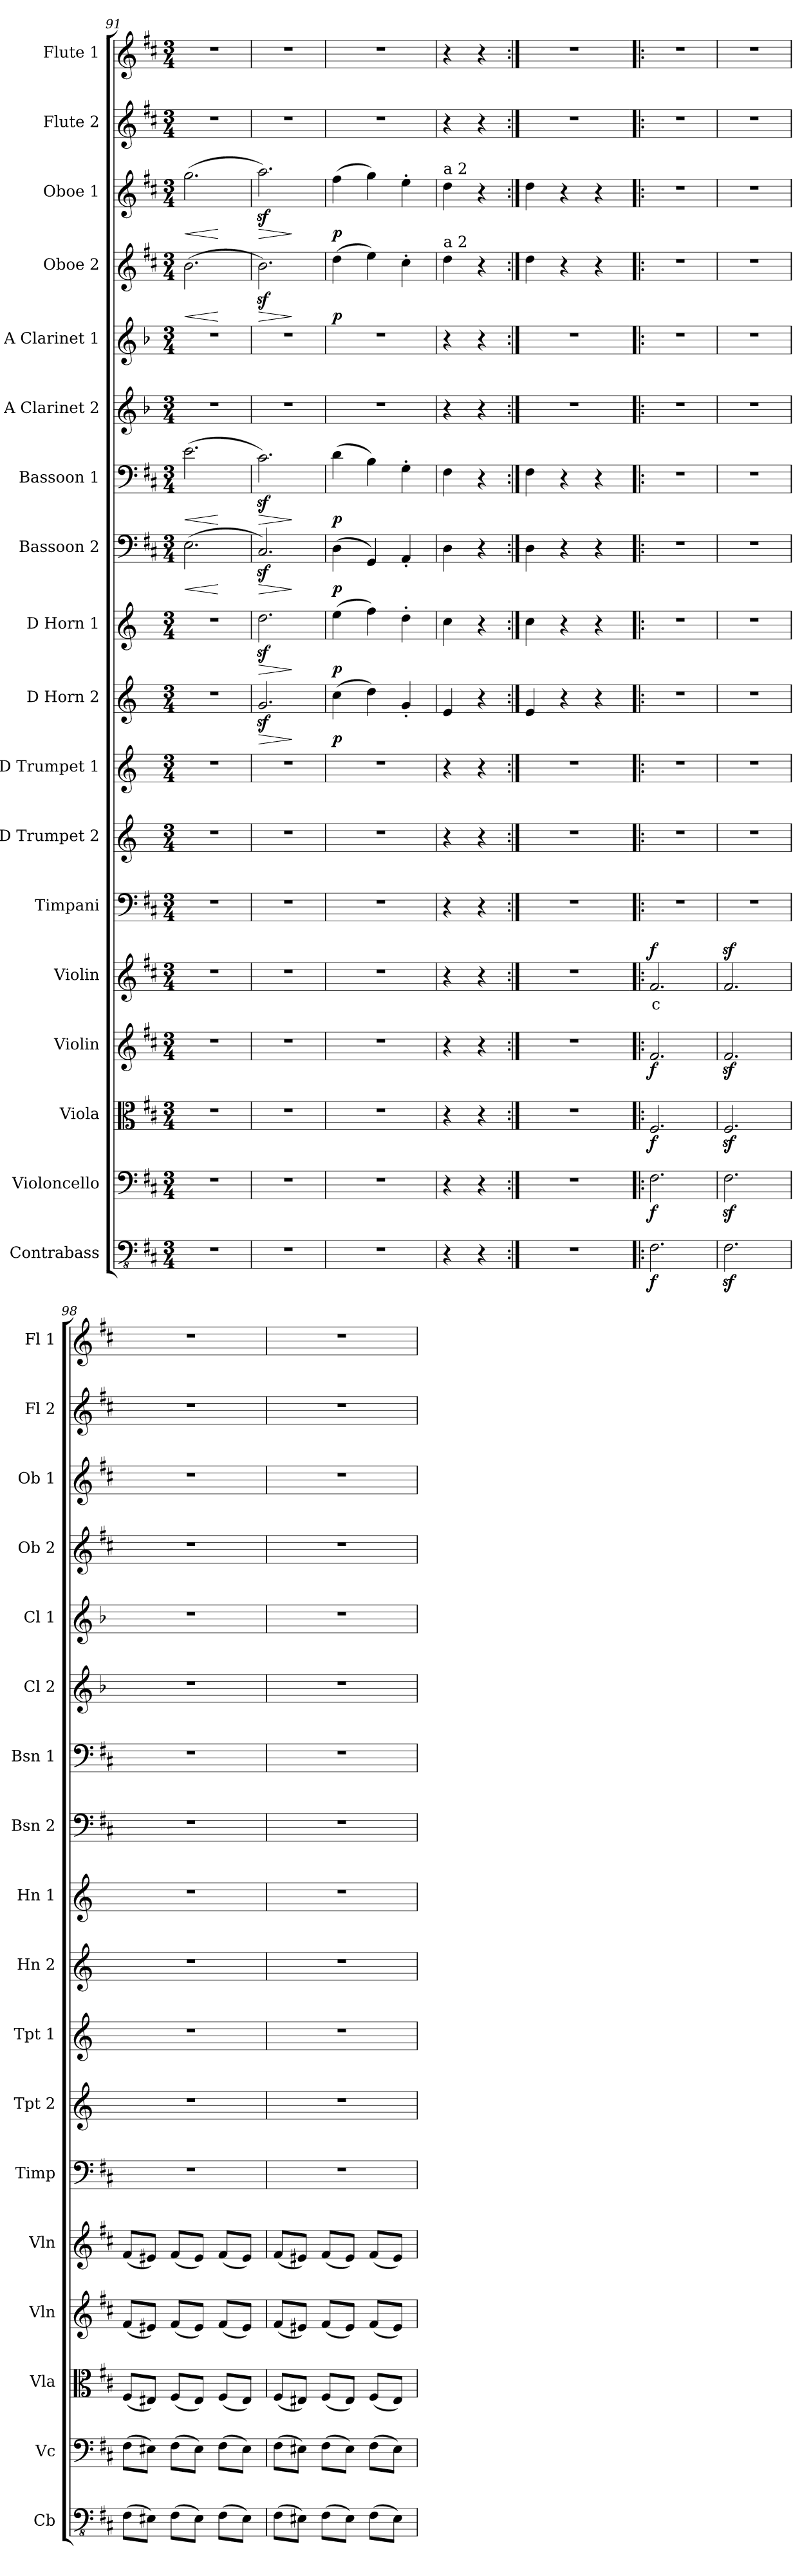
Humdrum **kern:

**kern	**dynam	**kern	**dynam	**kern	**dynam	**kern	**dynam	**kern	**text	**dynam	**kern	**kern	**kern	**kern	**dynam	**kern	**dynam	**kern	**dynam	**kern	**dynam	**kern	**kern	**kern	**dynam	**kern	**dynam	**kern	**kern
*part18	*part18	*part17	*part17	*part16	*part16	*part15	*part15	*part14	*part14	*part14	*part13	*part12	*part11	*part10	*part10	*part9	*part9	*part8	*part8	*part7	*part7	*part6	*part5	*part4	*part4	*part3	*part3	*part2	*part1
*staff18	*staff18	*staff17	*staff17	*staff16	*staff16	*staff15	*staff15	*staff14	*staff14	*staff14	*staff13	*staff12	*staff11	*staff10	*staff10	*staff9	*staff9	*staff8	*staff8	*staff7	*staff7	*staff6	*staff5	*staff4	*staff4	*staff3	*staff3	*staff2	*staff1
*I"Contrabass	*	*I"Violoncello	*	*I"Viola	*	*I"Violin	*	*I"Violin	*	*	*I"Timpani	*I"D Trumpet 2	*I"D Trumpet 1	*I"D Horn 2	*	*I"D Horn 1	*	*I"Bassoon 2	*	*I"Bassoon 1	*	*I"A Clarinet 2	*I"A Clarinet 1	*I"Oboe 2	*	*I"Oboe 1	*	*I"Flute 2	*I"Flute 1
*I'Cb	*	*I'Vc	*	*I'Vla	*	*I'Vln	*	*I'Vln	*	*	*I'Timp	*I'Tpt 2	*I'Tpt 1	*I'Hn 2	*	*I'Hn 1	*	*I'Bsn 2	*	*I'Bsn 1	*	*I'Cl 2	*I'Cl 1	*I'Ob 2	*	*I'Ob 1	*	*I'Fl 2	*I'Fl 1
*clefFv4	*	*clefF4	*	*clefC3	*	*clefG2	*	*clefG2	*	*	*clefF4	*clefG2	*clefG2	*clefG2	*	*clefG2	*	*clefF4	*	*clefF4	*	*clefG2	*clefG2	*clefG2	*	*clefG2	*	*clefG2	*clefG2
*	*	*	*	*	*	*	*	*	*	*	*	*ITrd-1c-2	*ITrd-1c-2	*ITrd6c10	*	*ITrd6c10	*	*	*	*	*	*ITrd2c3	*ITrd2c3	*	*	*	*	*	*
*k[f#c#]	*	*k[f#c#]	*	*k[f#c#]	*	*k[f#c#]	*	*k[f#c#]	*	*	*k[f#c#]	*k[f#c#]	*k[f#c#]	*k[f#c#]	*	*k[f#c#]	*	*k[f#c#]	*	*k[f#c#]	*	*k[f#c#]	*k[f#c#]	*k[f#c#]	*	*k[f#c#]	*	*k[f#c#]	*k[f#c#]
*M3/4	*	*M3/4	*	*M3/4	*	*M3/4	*	*M3/4	*	*	*M3/4	*M3/4	*M3/4	*M3/4	*	*M3/4	*	*M3/4	*	*M3/4	*	*M3/4	*M3/4	*M3/4	*	*M3/4	*	*M3/4	*M3/4
=91	=91	=91	=91	=91	=91	=91	=91	=91	=91	=91	=91	=91	=91	=91	=91	=91	=91	=91	=91	=91	=91	=91	=91	=91	=91	=91	=91	=91	=91
!	!	!	!	!	!	!	!	!	!	!	!	!	!	!	!	!	!	!	!LO:HP:b	!	!LO:HP:b	!	!	!	!LO:HP:b	!	!LO:HP:b	!	!
2.r	.	2.r	.	2.r	.	2.r	.	2.r	.	.	2.r	2.r	2.r	2.r	.	2.r	.	(>2.E\	<	(>2.e\	<	2.r	2.r	(>2.b\	<	(>2.gg\	<	2.r	2.r
.	.	.	.	.	.	.	.	.	.	.	.	.	.	.	.	.	.	.	[	.	[	.	.	.	[	.	[	.	.
=92	=92	=92	=92	=92	=92	=92	=92	=92	=92	=92	=92	=92	=92	=92	=92	=92	=92	=92	=92	=92	=92	=92	=92	=92	=92	=92	=92	=92	=92
!	!	!	!	!	!	!	!	!	!	!	!	!	!	!	!LO:HP:b	!	!LO:HP:b	!	!LO:HP:b	!	!LO:HP:b	!	!	!	!LO:HP:b	!	!LO:HP:b	!	!
2.r	.	2.r	.	2.r	.	2.r	.	2.r	.	.	2.r	2.r	2.r	2.Az</	>	2.ez<\	>	2.C#z</)	>	2.c#z<\)	>	2.r	2.r	2.bz<\)	>	2.aaz<\)	>	2.r	2.r
.	.	.	.	.	.	.	.	.	.	.	.	.	.	.	]	.	]	.	]	.	]	.	.	.	]	.	]	.	.
=93	=93	=93	=93	=93	=93	=93	=93	=93	=93	=93	=93	=93	=93	=93	=93	=93	=93	=93	=93	=93	=93	=93	=93	=93	=93	=93	=93	=93	=93
!	!	!	!	!	!	!	!	!	!	!	!	!	!	!	!LO:DY:b	!	!LO:DY:b	!	!LO:DY:b	!	!LO:DY:b	!	!	!	!LO:DY:b	!	!LO:DY:b	!	!
2.r	.	2.r	.	2.r	.	2.r	.	2.r	.	.	2.r	2.r	2.r	(>4d\	p	(>4f#\	p	(>4D\	p	(>4d\	p	2.r	2.r	(>4dd\	p	(>4ff#\	p	2.r	2.r
.	.	.	.	.	.	.	.	.	.	.	.	.	.	4e\)	.	4g\)	.	4GG/)	.	4B\)	.	.	.	4ee\)	.	4gg\)	.	.	.
.	.	.	.	.	.	.	.	.	.	.	.	.	.	4A'/	.	4e'\	.	4AA'/	.	4G'\	.	.	.	4cc#'\	.	4ee'\	.	.	.
!!LO:PB:g=z
=94	=94	=94	=94	=94	=94	=94	=94	=94	=94	=94	=94	=94	=94	=94	=94	=94	=94	=94	=94	=94	=94	=94	=94	=94	=94	=94	=94	=94	=94
!	!	!	!	!	!	!	!	!	!	!	!	!	!	!	!	!	!	!	!	!	!	!	!	!	!	!LO:TX:a:t=a 2	!	!	!
!	!	!	!	!	!	!	!	!	!	!	!	!	!	!	!	!	!	!	!	!	!	!	!	!LO:TX:a:t=a 2	!	!	!	!	!
4r	.	4r	.	4r	.	4r	.	4r	.	.	4r	4r	4r	4F#/	.	4d\	.	4D\	.	4F#\	.	4r	4r	4dd\	.	4dd\	.	4r	4r
4r	.	4r	.	4r	.	4r	.	4r	.	.	4r	4r	4r	4r	.	4r	.	4r	.	4r	.	4r	4r	4r	.	4r	.	4r	4r
=95:|!	=95:|!	=95:|!	=95:|!	=95:|!	=95:|!	=95:|!	=95:|!	=95:|!	=95:|!	=95:|!	=95:|!	=95:|!	=95:|!	=95:|!	=95:|!	=95:|!	=95:|!	=95:|!	=95:|!	=95:|!	=95:|!	=95:|!	=95:|!	=95:|!	=95:|!	=95:|!	=95:|!	=95:|!	=95:|!
2.r	.	2.r	.	2.r	.	2.r	.	2.r	.	.	2.r	2.r	2.r	4F#/	.	4d\	.	4D\	.	4F#\	.	2.r	2.r	4dd\	.	4dd\	.	2.r	2.r
.	.	.	.	.	.	.	.	.	.	.	.	.	.	4r	.	4r	.	4r	.	4r	.	.	.	4r	.	4r	.	.	.
.	.	.	.	.	.	.	.	.	.	.	.	.	.	4r	.	4r	.	4r	.	4r	.	.	.	4r	.	4r	.	.	.
=96!|:	=96!|:	=96!|:	=96!|:	=96!|:	=96!|:	=96!|:	=96!|:	=96!|:	=96!|:	=96!|:	=96!|:	=96!|:	=96!|:	=96!|:	=96!|:	=96!|:	=96!|:	=96!|:	=96!|:	=96!|:	=96!|:	=96!|:	=96!|:	=96!|:	=96!|:	=96!|:	=96!|:	=96!|:	=96!|:
!	!LO:DY:b	!	!LO:DY:b	!	!LO:DY:b	!	!LO:DY:b	!	!LO:LY:b:color=#FF0000	!LO:DY:b	!	!	!	!	!	!	!	!	!	!	!	!	!	!	!	!	!	!	!
2.FF#\	f	2.F#\	f	2.F#/	f	2.f#/	f	2.f#/	c	f	2.r	2.r	2.r	2.r	.	2.r	.	2.r	.	2.r	.	2.r	2.r	2.r	.	2.r	.	2.r	2.r
=97	=97	=97	=97	=97	=97	=97	=97	=97	=97	=97	=97	=97	=97	=97	=97	=97	=97	=97	=97	=97	=97	=97	=97	=97	=97	=97	=97	=97	=97
2.FF#z<\	.	2.F#z<\	.	2.F#z</	.	2.f#z</	.	2.f#z</	.	.	2.r	2.r	2.r	2.r	.	2.r	.	2.r	.	2.r	.	2.r	2.r	2.r	.	2.r	.	2.r	2.r
=98	=98	=98	=98	=98	=98	=98	=98	=98	=98	=98	=98	=98	=98	=98	=98	=98	=98	=98	=98	=98	=98	=98	=98	=98	=98	=98	=98	=98	=98
(>8FF#\L	.	(>8F#\L	.	(<8F#/L	.	(<8f#/L	.	(<8f#/L	.	.	2.r	2.r	2.r	2.r	.	2.r	.	2.r	.	2.r	.	2.r	2.r	2.r	.	2.r	.	2.r	2.r
8EE#X\J)	.	8E#X\J)	.	8E#X/J)	.	8e#X/J)	.	8e#X/J)	.	.	.	.	.	.	.	.	.	.	.	.	.	.	.	.	.	.	.	.	.
(>8FF#\L	.	(>8F#\L	.	(<8F#/L	.	(<8f#/L	.	(<8f#/L	.	.	.	.	.	.	.	.	.	.	.	.	.	.	.	.	.	.	.	.	.
8EE#\J)	.	8E#\J)	.	8E#/J)	.	8e#/J)	.	8e#/J)	.	.	.	.	.	.	.	.	.	.	.	.	.	.	.	.	.	.	.	.	.
(>8FF#\L	.	(>8F#\L	.	(<8F#/L	.	(<8f#/L	.	(<8f#/L	.	.	.	.	.	.	.	.	.	.	.	.	.	.	.	.	.	.	.	.	.
8EE#\J)	.	8E#\J)	.	8E#/J)	.	8e#/J)	.	8e#/J)	.	.	.	.	.	.	.	.	.	.	.	.	.	.	.	.	.	.	.	.	.
=99	=99	=99	=99	=99	=99	=99	=99	=99	=99	=99	=99	=99	=99	=99	=99	=99	=99	=99	=99	=99	=99	=99	=99	=99	=99	=99	=99	=99	=99
(>8FF#\L	.	(>8F#\L	.	(<8F#/L	.	(<8f#/L	.	(<8f#/L	.	.	2.r	2.r	2.r	2.r	.	2.r	.	2.r	.	2.r	.	2.r	2.r	2.r	.	2.r	.	2.r	2.r
8EE#X\J)	.	8E#X\J)	.	8E#X/J)	.	8e#X/J)	.	8e#X/J)	.	.	.	.	.	.	.	.	.	.	.	.	.	.	.	.	.	.	.	.	.
(>8FF#\L	.	(>8F#\L	.	(<8F#/L	.	(<8f#/L	.	(<8f#/L	.	.	.	.	.	.	.	.	.	.	.	.	.	.	.	.	.	.	.	.	.
8EE#\J)	.	8E#\J)	.	8E#/J)	.	8e#/J)	.	8e#/J)	.	.	.	.	.	.	.	.	.	.	.	.	.	.	.	.	.	.	.	.	.
(>8FF#\L	.	(>8F#\L	.	(<8F#/L	.	(<8f#/L	.	(<8f#/L	.	.	.	.	.	.	.	.	.	.	.	.	.	.	.	.	.	.	.	.	.
8EE#\J)	.	8E#\J)	.	8E#/J)	.	8e#/J)	.	8e#/J)	.	.	.	.	.	.	.	.	.	.	.	.	.	.	.	.	.	.	.	.	.
=	=	=	=	=	=	=	=	=	=	=	=	=	=	=	=	=	=	=	=	=	=	=	=	=	=	=	=	=	=
*-	*-	*-	*-	*-	*-	*-	*-	*-	*-	*-	*-	*-	*-	*-	*-	*-	*-	*-	*-	*-	*-	*-	*-	*-	*-	*-	*-	*-	*-
